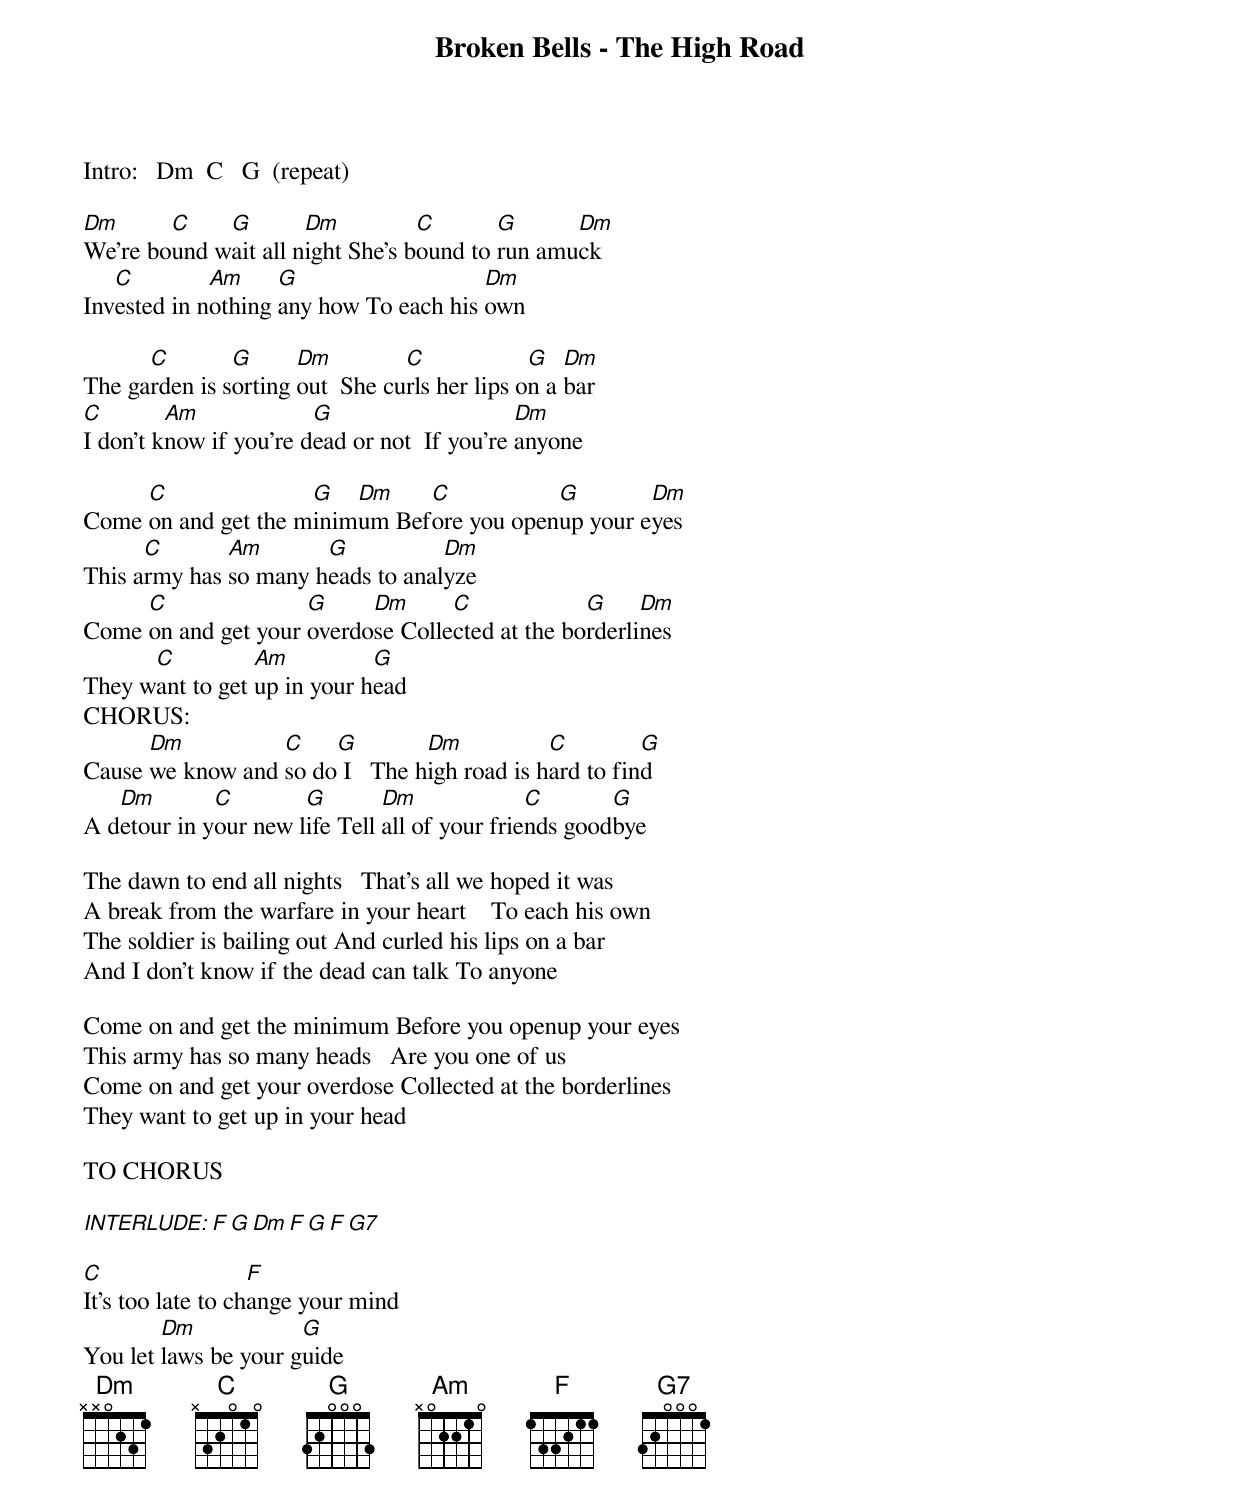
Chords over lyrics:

Broken Bells - The High Road

Intro:   Dm  C   G  (repeat)

Dm      C    G        Dm          C       G      Dm
We're bound wait all night She's bound to run amuck
   C         Am     G                   Dm
Invested in nothing any how To each his own

      C        G      Dm         C             G   Dm
The garden is sorting out  She curls her lips on a bar
C        Am             G                     Dm
I don't know if you're dead or not  If you're anyone

     C               G   Dm    C           G        Dm
Come on and get the minimum Before you openup your eyes
      C       Am       G           Dm
This army has so many heads to analyze
     C               G     Dm      C             G     Dm
Come on and get your overdose Collected at the borderlines
      C          Am          G
They want to get up in your head
CHORUS:
      Dm          C    G         Dm           C         G
Cause we know and so do I   The high road is hard to find
   Dm        C        G        Dm              C       G
A detour in your new life Tell all of your friends goodbye

The dawn to end all nights   That's all we hoped it was
A break from the warfare in your heart    To each his own
The soldier is bailing out And curled his lips on a bar
And I don't know if the dead can talk To anyone

Come on and get the minimum Before you openup your eyes
This army has so many heads   Are you one of us
Come on and get your overdose Collected at the borderlines
They want to get up in your head

TO CHORUS

INTERLUDE:    F G Dm      F G F  G7

C                  F
It's too late to change your mind
        Dm            G
You let laws be your guide
